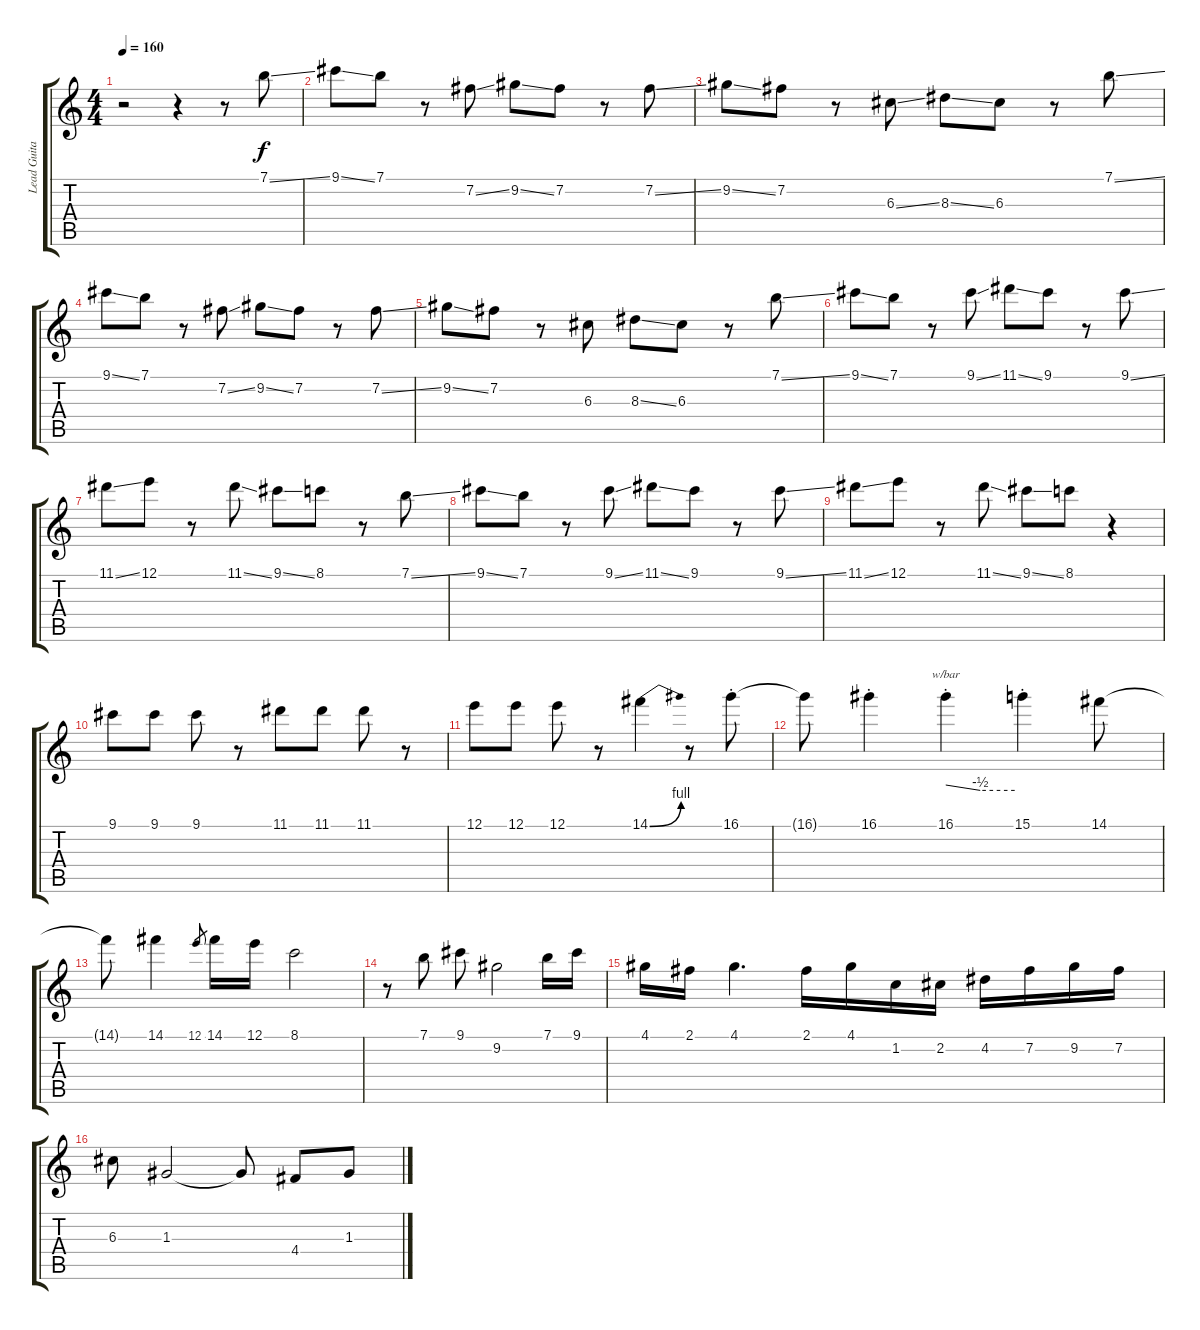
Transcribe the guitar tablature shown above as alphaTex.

\track ("Lead Guitar" "Lead Guita") {instrument distortionguitar}
\staff {score tabs}
\tuning (E4 B3 G3 D3 A2 E2) {hide}
\ts (4 4)
\tempo 160
\clef g2
\ks c
r.2{dy f} r.4 r.8 7.1{ss}.8 |
9.1{ss}.8 7.1.8 r.8 7.2{ss}.8 9.2{ss}.8 7.2.8 r.8 7.2{ss}.8 |
9.2{ss}.8 7.2.8 r.8 6.3{ss}.8 8.3{ss}.8 6.3.8 r.8 7.1{ss}.8 |
9.1{ss}.8 7.1.8 r.8 7.2{ss}.8 9.2{ss}.8 7.2.8 r.8 7.2{ss}.8 |
9.2{ss}.8 7.2.8 r.8 6.3.8 8.3{ss}.8 6.3.8 r.8 7.1{ss}.8 |
9.1{ss}.8 7.1.8 r.8 9.1{ss}.8 11.1{ss}.8 9.1.8 r.8 9.1{ss}.8 |
11.1{ss}.8 12.1.8 r.8 11.1{ss}.8 9.1{ss}.8 8.1.8 r.8 7.1{ss}.8 |
9.1{ss}.8 7.1.8 r.8 9.1{ss}.8 11.1{ss}.8 9.1.8 r.8 9.1{ss}.8 |
11.1{ss}.8 12.1.8 r.8 11.1{ss}.8 9.1{ss}.8 8.1.8 r.4 |
9.1.8 9.1.8 9.1.8 r.8 11.1.8 11.1.8 11.1.8 r.8 |
12.1.8 12.1.8 12.1.8 r.8 14.1{be (bend 0 0 60 4)}.4 r.8 16.1{st}.8 |
16.1{t}.8 16.1{st}.4 16.1{st}.4{tbe (custom default 0 0 30 -2 60 -2)} 15.1{st}.4 14.1.8 |
14.1{t}.8 14.1.4 12.1.8{gr} 14.1.16 12.1.16 8.1.2 |
r.8 7.1.8 9.1.8 9.2.2 7.1.16 9.1.16 |
4.1.16 2.1.16 4.1.4{d} 2.1.16 4.1.16 1.2.16 2.2.16 4.2.16 7.2.16 9.2.16 7.2.16 |
6.3.8 1.3.2 1.3{t}.8 4.4.8 1.3.8
